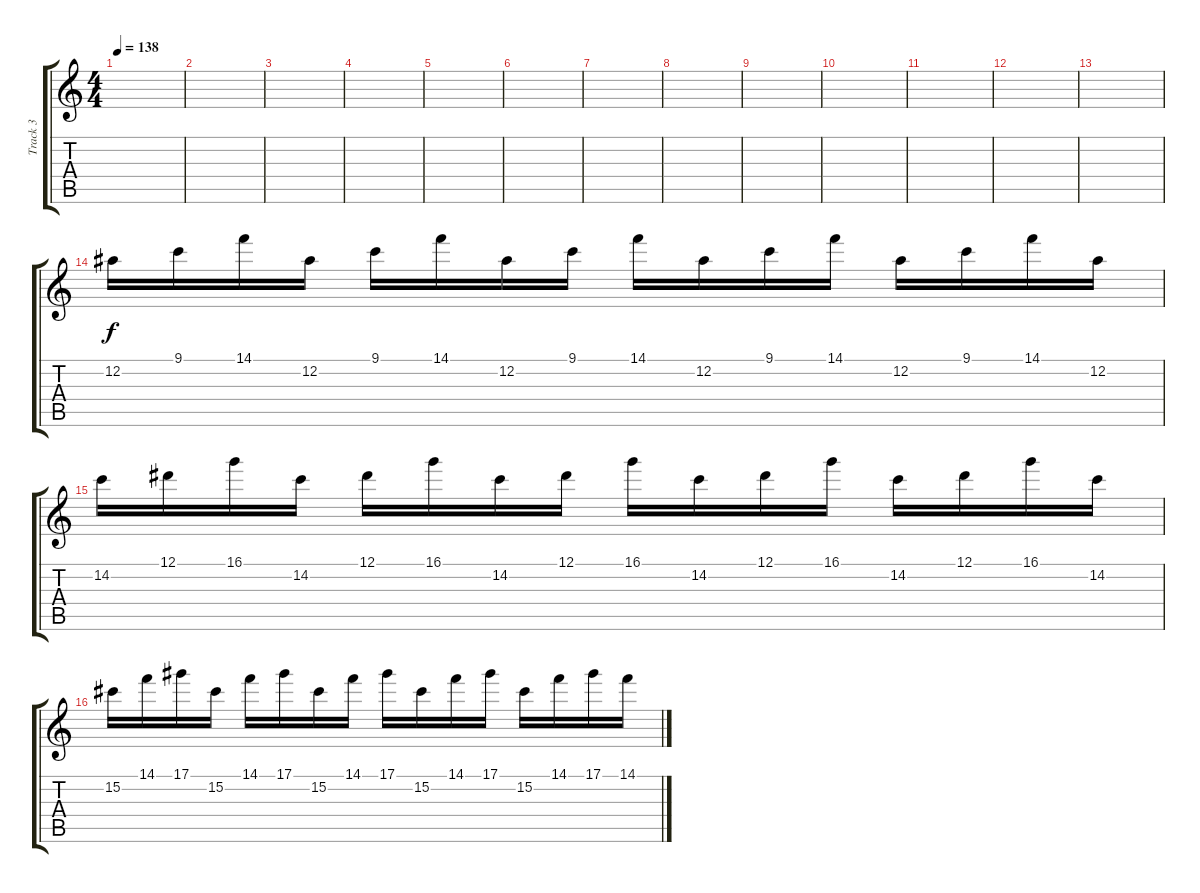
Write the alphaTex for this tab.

\track ("Track 3" "Track 3") {instrument overdrivenguitar}
\staff {score tabs}
\tuning (Eb4 Bb3 Gb3 Db3 Ab2 Eb2) {hide}
\ts (4 4)
\tempo 138
\clef g2
\ks c
|
|
|
|
|
|
|
|
|
|
|
|
|
12.2.16 9.1.16 14.1.16 12.2.16 9.1.16 14.1.16 12.2.16 9.1.16 14.1.16 12.2.16 9.1.16 14.1.16 12.2.16 9.1.16 14.1.16 12.2.16 |
14.2.16 12.1.16 16.1.16 14.2.16 12.1.16 16.1.16 14.2.16 12.1.16 16.1.16 14.2.16 12.1.16 16.1.16 14.2.16 12.1.16 16.1.16 14.2.16 |
15.2.16 14.1.16 17.1.16 15.2.16 14.1.16 17.1.16 15.2.16 14.1.16 17.1.16 15.2.16 14.1.16 17.1.16 15.2.16 14.1.16 17.1.16 14.1.16
